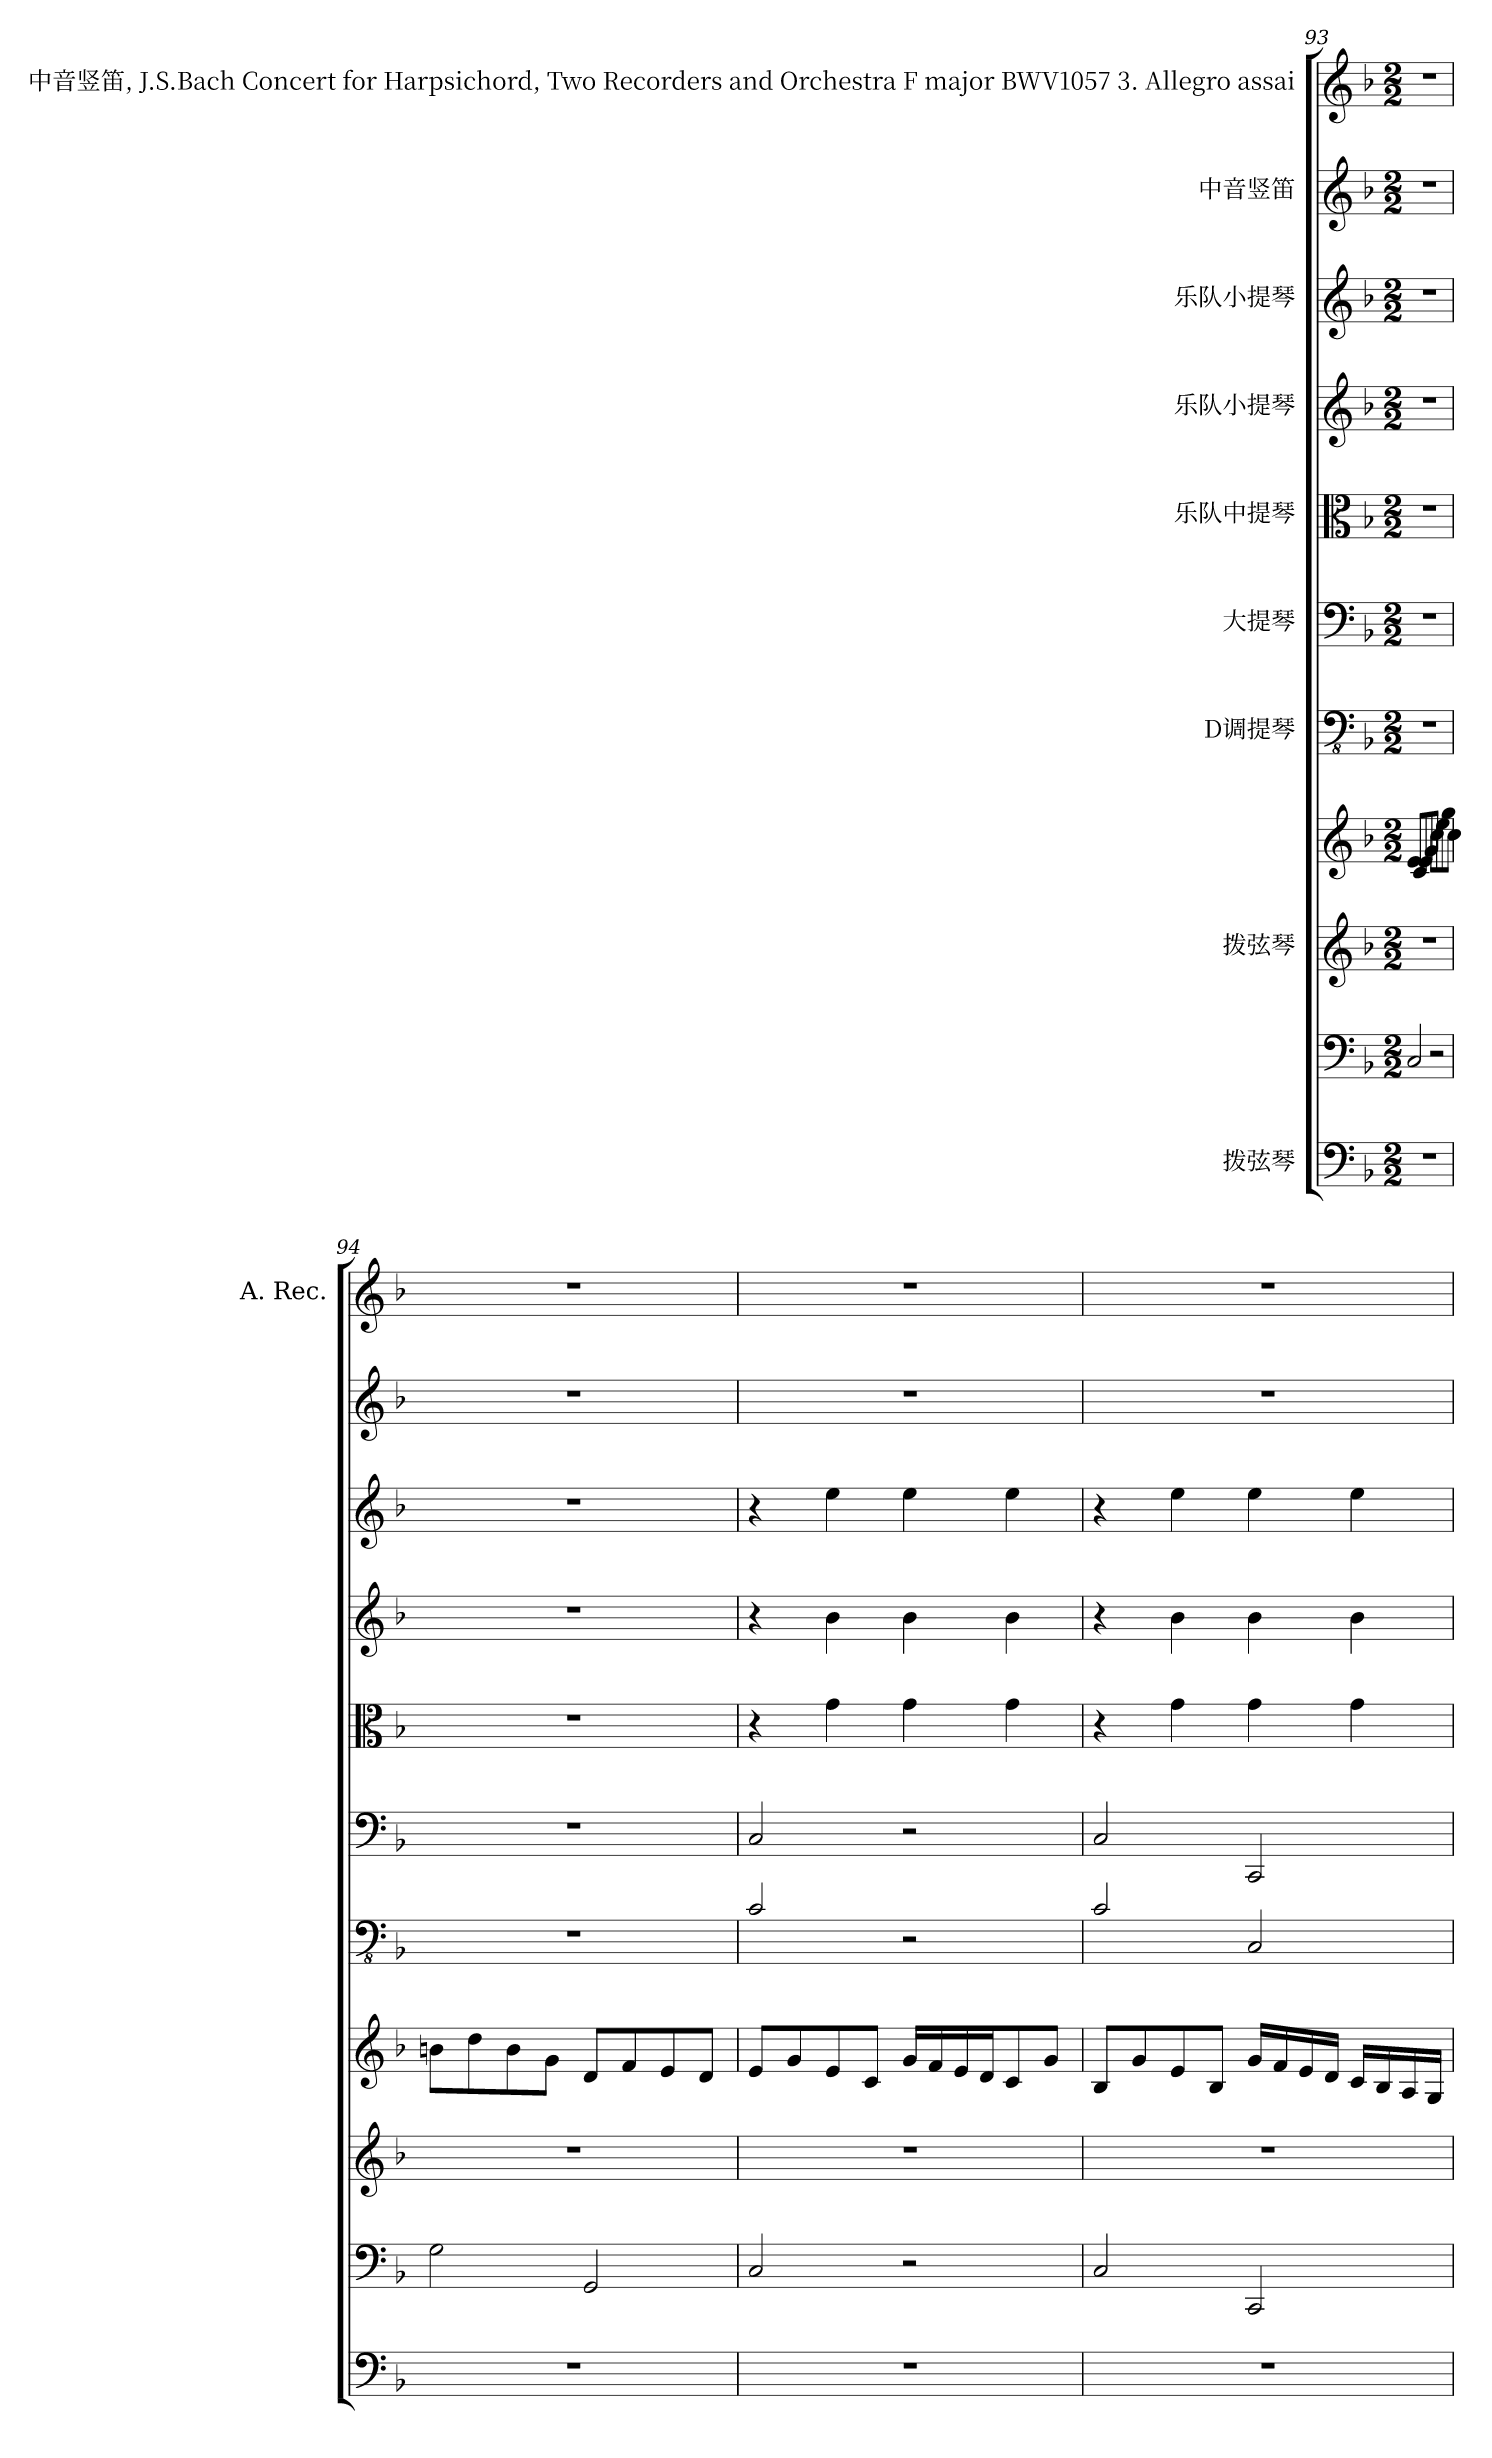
**kern	**kern	**kern	**kern	**kern	**kern	**kern	**kern	**kern	**kern	**kern
*part9	*part9	*part8	*part8	*part7	*part6	*part5	*part4	*part3	*part2	*part1
*staff11	*staff10	*staff9	*staff8	*staff7	*staff6	*staff5	*staff4	*staff3	*staff2	*staff1
*I"拨弦琴	*	*I"拨弦琴	*	*I"D调提琴	*I"大提琴	*I"乐队中提琴	*I"乐队小提琴	*I"乐队小提琴	*I"中音竖笛	*I"中音竖笛, J.S.Bach Concert for Harpsichord, Two Recorders and Orchestra F major BWV1057 3. Allegro assai
*	*	*	*	*	*	*	*	*	*	*I'A. Rec.
!!LO:PB:g=z
*clefF4	*clefF4	*clefG2	*clefG2	*clefFv4	*clefF4	*clefC3	*clefG2	*clefG2	*clefG2	*clefG2
*	*	*	*	*ITrd7c12	*	*	*	*	*	*
*k[b-]	*k[b-]	*k[b-]	*k[b-]	*k[b-]	*k[b-]	*k[b-]	*k[b-]	*k[b-]	*k[b-]	*k[b-]
*M2/2	*M2/2	*M2/2	*M2/2	*M2/2	*M2/2	*M2/2	*M2/2	*M2/2	*M2/2	*M2/2
=93	=93	=93	=93	=93	=93	=93	=93	=93	=93	=93
1r	2C/	1r	8e/L	1r	1r	1r	1r	1r	1r	1r
.	.	.	8c/	.	.	.	.	.	.	.
.	.	.	8e/	.	.	.	.	.	.	.
.	.	.	8g/J	.	.	.	.	.	.	.
.	2r	.	8cc\L	.	.	.	.	.	.	.
.	.	.	8ee\	.	.	.	.	.	.	.
.	.	.	8gg\	.	.	.	.	.	.	.
.	.	.	8cc\J	.	.	.	.	.	.	.
=94	=94	=94	=94	=94	=94	=94	=94	=94	=94	=94
1r	2G\	1r	8bn\L	1r	1r	1r	1r	1r	1r	1r
.	.	.	8dd\	.	.	.	.	.	.	.
.	.	.	8b\	.	.	.	.	.	.	.
.	.	.	8g\J	.	.	.	.	.	.	.
.	2GG/	.	8d/L	.	.	.	.	.	.	.
.	.	.	8f/	.	.	.	.	.	.	.
.	.	.	8e/	.	.	.	.	.	.	.
.	.	.	8d/J	.	.	.	.	.	.	.
=95	=95	=95	=95	=95	=95	=95	=95	=95	=95	=95
1r	2C/	1r	8e/L	2CC/	2C/	4r	4r	4r	1r	1r
.	.	.	8g/	.	.	.	.	.	.	.
.	.	.	8e/	.	.	4g\	4b-\	4ee\	.	.
.	.	.	8c/J	.	.	.	.	.	.	.
.	2r	.	16g/LL	2r	2r	4g\	4b-\	4ee\	.	.
.	.	.	16f/	.	.	.	.	.	.	.
.	.	.	16e/	.	.	.	.	.	.	.
.	.	.	16d/J	.	.	.	.	.	.	.
.	.	.	8c/	.	.	4g\	4b-\	4ee\	.	.
.	.	.	8g/J	.	.	.	.	.	.	.
=96	=96	=96	=96	=96	=96	=96	=96	=96	=96	=96
1r	2C/	1r	8B-/L	2CC/	2C/	4r	4r	4r	1r	1r
.	.	.	8g/	.	.	.	.	.	.	.
.	.	.	8e/	.	.	4g\	4b-\	4ee\	.	.
.	.	.	8B-/J	.	.	.	.	.	.	.
.	2CC/	.	16g/LL	2CCC/	2CC/	4g\	4b-\	4ee\	.	.
.	.	.	16f/	.	.	.	.	.	.	.
.	.	.	16e/	.	.	.	.	.	.	.
.	.	.	16d/JJ	.	.	.	.	.	.	.
.	.	.	16c/LL	.	.	4g\	4b-\	4ee\	.	.
.	.	.	16B-/	.	.	.	.	.	.	.
.	.	.	16A/	.	.	.	.	.	.	.
.	.	.	16G/JJ	.	.	.	.	.	.	.
=	=	=	=	=	=	=	=	=	=	=
*-	*-	*-	*-	*-	*-	*-	*-	*-	*-	*-
